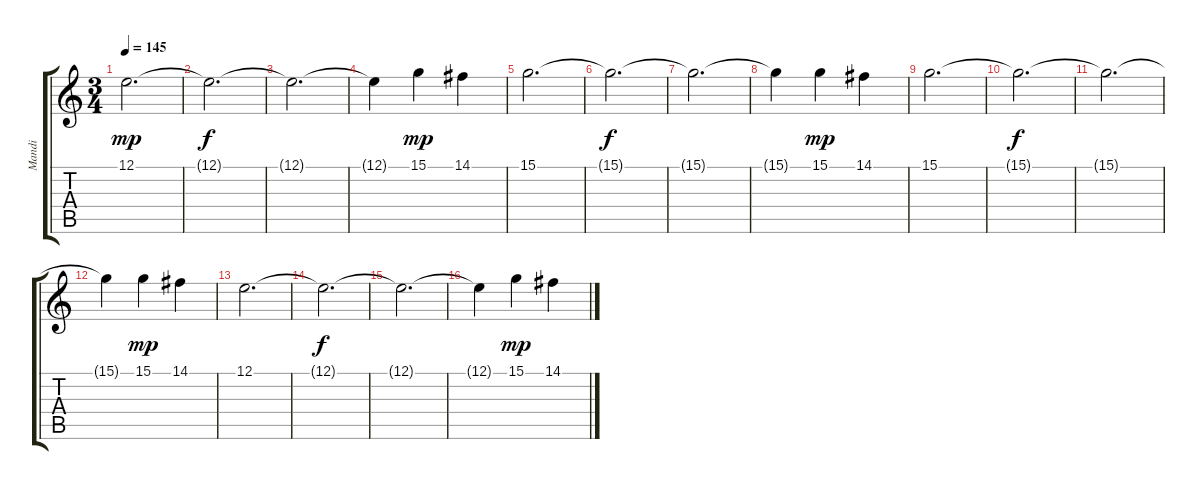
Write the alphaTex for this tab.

\track ("Mandi" "Mandi") {instrument voiceoohs}
\staff {score tabs}
\tuning (E4 B3 G3 D3 A2 E2) {hide}
\ts (3 4)
\tempo 145
\clef g2
\ks c
12.1.2{d dy mp} |
12.1{t}.2{d dy f} |
12.1{t}.2{d} |
12.1{t}.4 15.1.4{dy mp} 14.1.4 |
15.1.2{d} |
15.1{t}.2{d dy f} |
15.1{t}.2{d} |
15.1{t}.4 15.1.4{dy mp} 14.1.4 |
15.1.2{d} |
15.1{t}.2{d dy f} |
15.1{t}.2{d} |
15.1{t}.4 15.1.4{dy mp} 14.1.4 |
12.1.2{d} |
12.1{t}.2{d dy f} |
12.1{t}.2{d} |
12.1{t}.4 15.1.4{dy mp} 14.1.4
